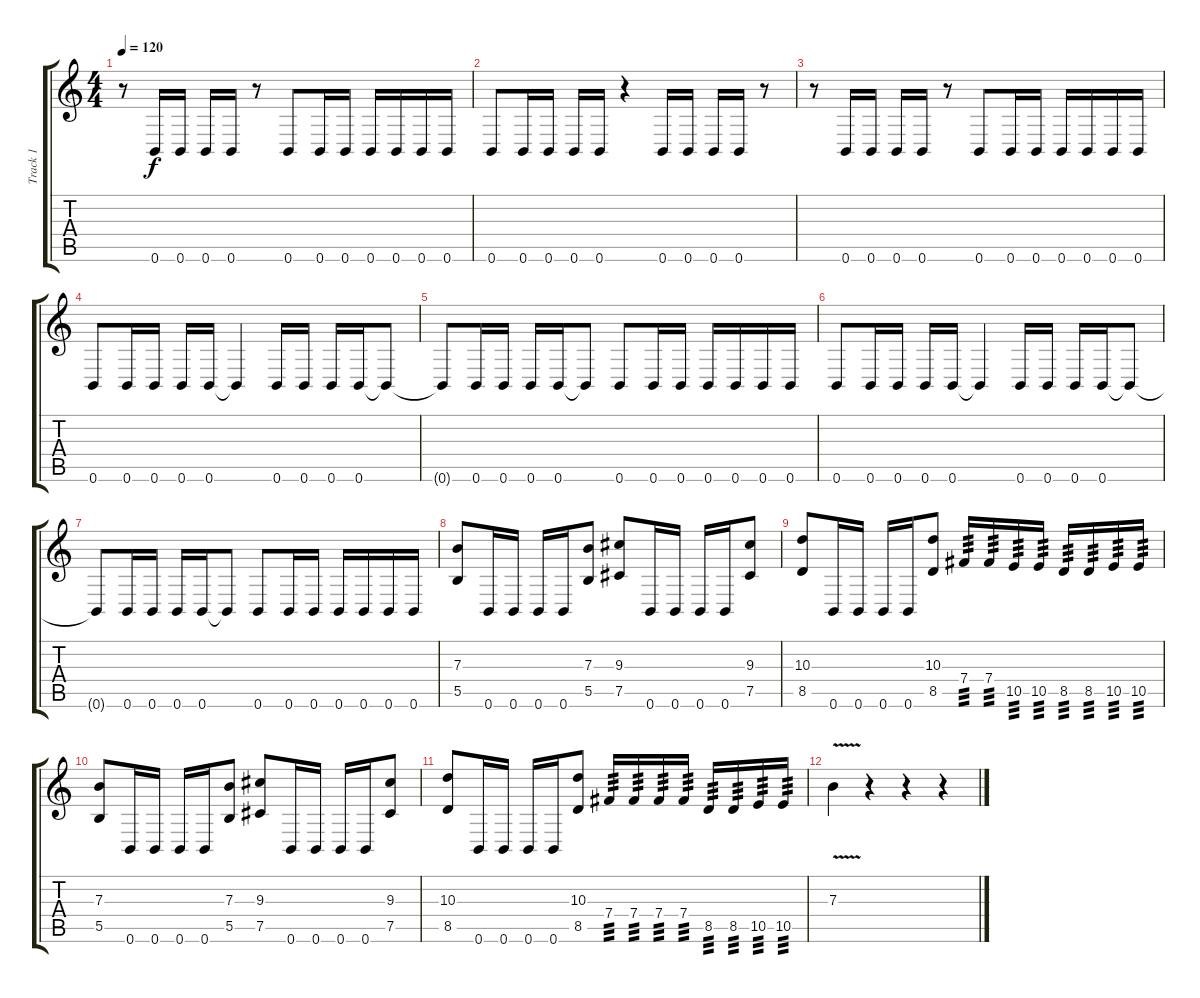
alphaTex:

\track ("Track 1" "Track 1") {instrument distortionguitar}
\staff {score tabs}
\tuning (Db4 Ab3 E3 B2 Gb2 B1) {hide}
\ts (4 4)
\tempo 120
\clef g2
\ks c
r.8{dy f} 0.6.16 0.6.16 0.6.16 0.6.16 r.8 0.6.8 0.6.16 0.6.16 0.6.16 0.6.16 0.6.16 0.6.16 |
0.6.8 0.6.16 0.6.16 0.6.16 0.6.16 r.4 0.6.16 0.6.16 0.6.16 0.6.16 r.8 |
r.8 0.6.16 0.6.16 0.6.16 0.6.16 r.8 0.6.8 0.6.16 0.6.16 0.6.16 0.6.16 0.6.16 0.6.16 |
0.6.8 0.6.16 0.6.16 0.6.16 0.6.16 0.6{t}.4 0.6.16 0.6.16 0.6.16 0.6.16 0.6{t}.8 |
0.6{t}.8 0.6.16 0.6.16 0.6.16 0.6.16 0.6{t}.8 0.6.8 0.6.16 0.6.16 0.6.16 0.6.16 0.6.16 0.6.16 |
0.6.8 0.6.16 0.6.16 0.6.16 0.6.16 0.6{t}.4 0.6.16 0.6.16 0.6.16 0.6.16 0.6{t}.8 |
0.6{t}.8 0.6.16 0.6.16 0.6.16 0.6.16 0.6{t}.8 0.6.8 0.6.16 0.6.16 0.6.16 0.6.16 0.6.16 0.6.16 |
(7.3 5.5).8 0.6.16 0.6.16 0.6.16 0.6.16 (7.3 5.5).8 (9.3 7.5).8 0.6.16 0.6.16 0.6.16 0.6.16 (9.3 7.5).8 |
(10.3 8.5).8 0.6.16 0.6.16 0.6.16 0.6.16 (10.3 8.5).8 7.4.16{tp 3} 7.4.16{tp 3} 10.5.16{tp 3} 10.5.16{tp 3} 8.5.16{tp 3} 8.5.16{tp 3} 10.5.16{tp 3} 10.5.16{tp 3} |
(7.3 5.5).8 0.6.16 0.6.16 0.6.16 0.6.16 (7.3 5.5).8 (9.3 7.5).8 0.6.16 0.6.16 0.6.16 0.6.16 (9.3 7.5).8 |
(10.3 8.5).8 0.6.16 0.6.16 0.6.16 0.6.16 (10.3 8.5).8 7.4.16{tp 3} 7.4.16{tp 3} 7.4.16{tp 3} 7.4.16{tp 3} 8.5.16{tp 3} 8.5.16{tp 3} 10.5.16{tp 3} 10.5.16{tp 3} |
7.3{v}.4 r.4 r.4 r.4
